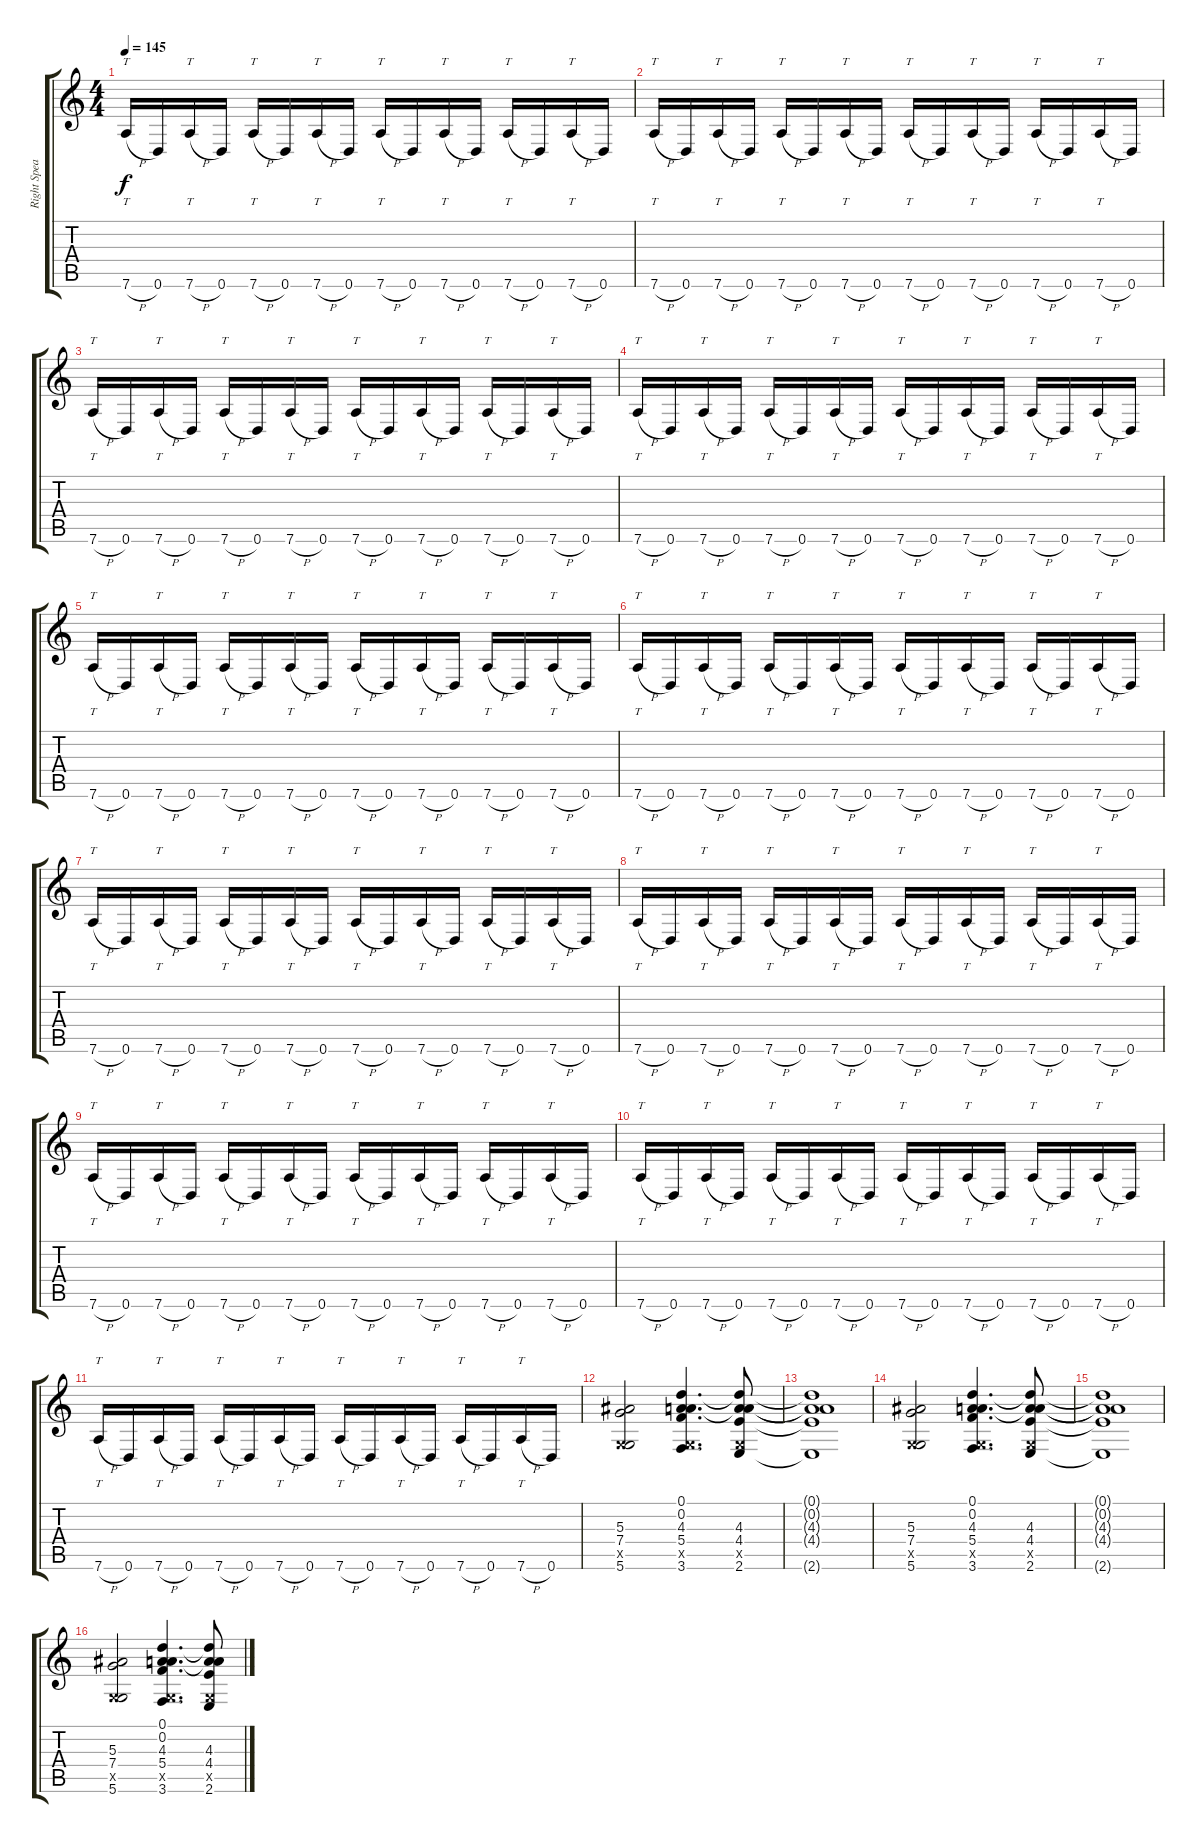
\track ("Right Speaker 1" "Right Spea") {instrument distortionguitar}
\staff {score tabs}
\tuning (D4 A3 F3 C3 G2 D2) {hide}
\ts (4 4)
\tempo 145
\clef g2
\ks c
7.6{h}.16{tt dy f} 0.6.16 7.6{h}.16{tt} 0.6.16 7.6{h}.16{tt} 0.6.16 7.6{h}.16{tt} 0.6.16 7.6{h}.16{tt} 0.6.16 7.6{h}.16{tt} 0.6.16 7.6{h}.16{tt} 0.6.16 7.6{h}.16{tt} 0.6.16 |
7.6{h}.16{tt} 0.6.16 7.6{h}.16{tt} 0.6.16 7.6{h}.16{tt} 0.6.16 7.6{h}.16{tt} 0.6.16 7.6{h}.16{tt} 0.6.16 7.6{h}.16{tt} 0.6.16 7.6{h}.16{tt} 0.6.16 7.6{h}.16{tt} 0.6.16 |
7.6{h}.16{tt} 0.6.16 7.6{h}.16{tt} 0.6.16 7.6{h}.16{tt} 0.6.16 7.6{h}.16{tt} 0.6.16 7.6{h}.16{tt} 0.6.16 7.6{h}.16{tt} 0.6.16 7.6{h}.16{tt} 0.6.16 7.6{h}.16{tt} 0.6.16 |
7.6{h}.16{tt} 0.6.16 7.6{h}.16{tt} 0.6.16 7.6{h}.16{tt} 0.6.16 7.6{h}.16{tt} 0.6.16 7.6{h}.16{tt} 0.6.16 7.6{h}.16{tt} 0.6.16 7.6{h}.16{tt} 0.6.16 7.6{h}.16{tt} 0.6.16 |
7.6{h}.16{tt} 0.6.16 7.6{h}.16{tt} 0.6.16 7.6{h}.16{tt} 0.6.16 7.6{h}.16{tt} 0.6.16 7.6{h}.16{tt} 0.6.16 7.6{h}.16{tt} 0.6.16 7.6{h}.16{tt} 0.6.16 7.6{h}.16{tt} 0.6.16 |
7.6{h}.16{tt} 0.6.16 7.6{h}.16{tt} 0.6.16 7.6{h}.16{tt} 0.6.16 7.6{h}.16{tt} 0.6.16 7.6{h}.16{tt} 0.6.16 7.6{h}.16{tt} 0.6.16 7.6{h}.16{tt} 0.6.16 7.6{h}.16{tt} 0.6.16 |
7.6{h}.16{tt} 0.6.16 7.6{h}.16{tt} 0.6.16 7.6{h}.16{tt} 0.6.16 7.6{h}.16{tt} 0.6.16 7.6{h}.16{tt} 0.6.16 7.6{h}.16{tt} 0.6.16 7.6{h}.16{tt} 0.6.16 7.6{h}.16{tt} 0.6.16 |
7.6{h}.16{tt} 0.6.16 7.6{h}.16{tt} 0.6.16 7.6{h}.16{tt} 0.6.16 7.6{h}.16{tt} 0.6.16 7.6{h}.16{tt} 0.6.16 7.6{h}.16{tt} 0.6.16 7.6{h}.16{tt} 0.6.16 7.6{h}.16{tt} 0.6.16 |
7.6{h}.16{tt} 0.6.16 7.6{h}.16{tt} 0.6.16 7.6{h}.16{tt} 0.6.16 7.6{h}.16{tt} 0.6.16 7.6{h}.16{tt} 0.6.16 7.6{h}.16{tt} 0.6.16 7.6{h}.16{tt} 0.6.16 7.6{h}.16{tt} 0.6.16 |
7.6{h}.16{tt} 0.6.16 7.6{h}.16{tt} 0.6.16 7.6{h}.16{tt} 0.6.16 7.6{h}.16{tt} 0.6.16 7.6{h}.16{tt} 0.6.16 7.6{h}.16{tt} 0.6.16 7.6{h}.16{tt} 0.6.16 7.6{h}.16{tt} 0.6.16 |
7.6{h}.16{tt} 0.6.16 7.6{h}.16{tt} 0.6.16 7.6{h}.16{tt} 0.6.16 7.6{h}.16{tt} 0.6.16 7.6{h}.16{tt} 0.6.16 7.6{h}.16{tt} 0.6.16 7.6{h}.16{tt} 0.6.16 7.6{h}.16{tt} 0.6.16 |
(5.3 7.4 0.5{x} 5.6).2 (0.1 0.2 4.3 5.4 0.5{x} 3.6).4{d} (0.1{t} 0.2{t} 4.3 4.4 0.5{x} 2.6).8 |
(0.1{t} 0.2{t} 4.3{t} 4.4{t} 2.6{t}).1 |
(5.3 7.4 0.5{x} 5.6).2 (0.1 0.2 4.3 5.4 0.5{x} 3.6).4{d} (0.1{t} 0.2{t} 4.3 4.4 0.5{x} 2.6).8 |
(0.1{t} 0.2{t} 4.3{t} 4.4{t} 2.6{t}).1 |
(5.3 7.4 0.5{x} 5.6).2 (0.1 0.2 4.3 5.4 0.5{x} 3.6).4{d} (0.1{t} 0.2{t} 4.3 4.4 0.5{x} 2.6).8
